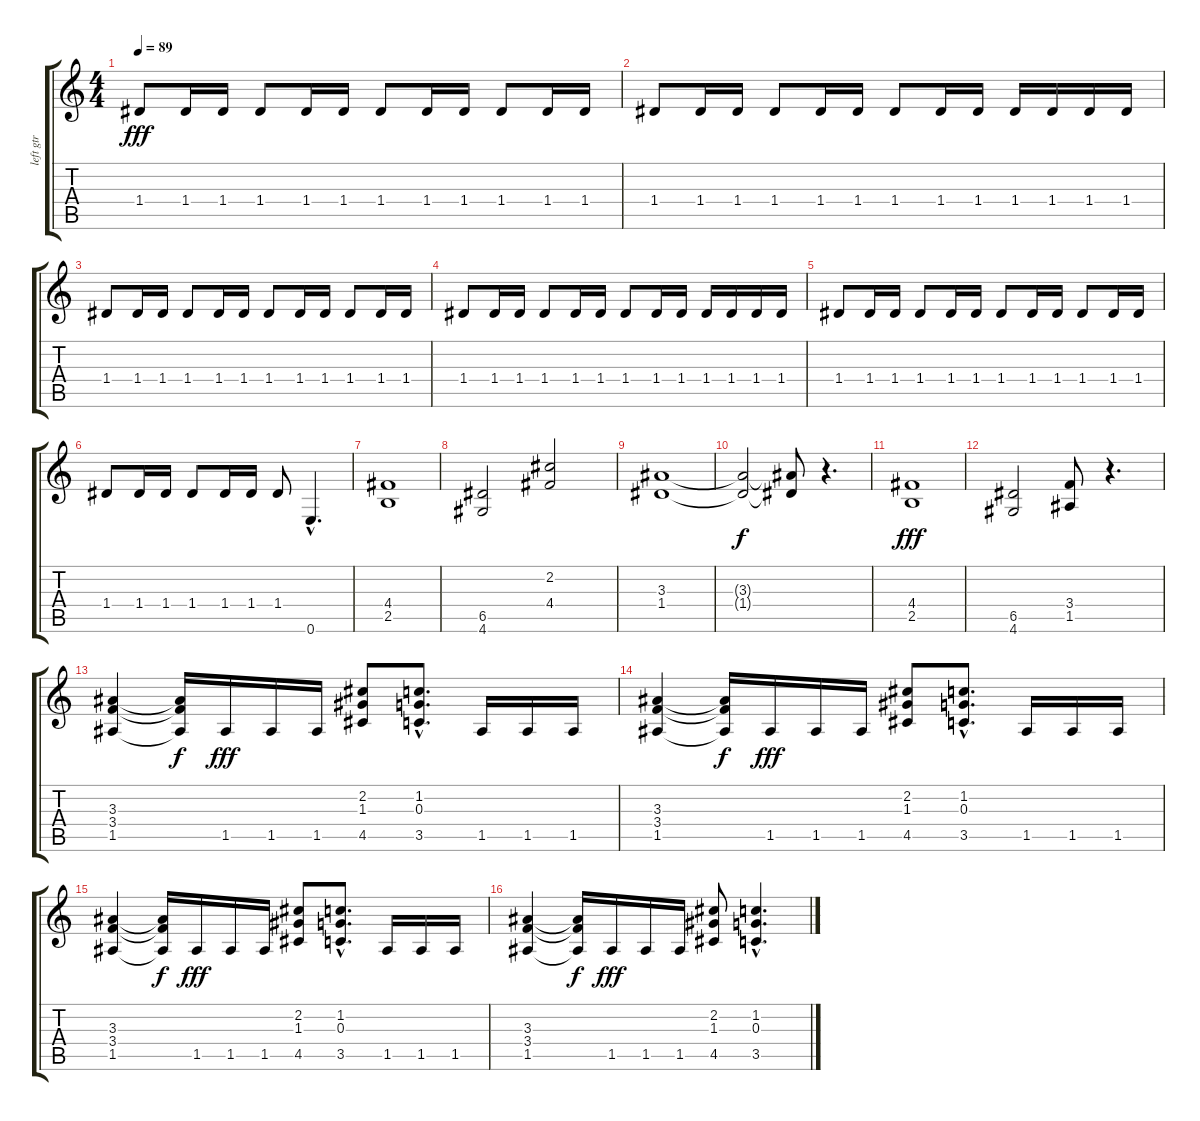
\track ("left gtr" "left gtr") {instrument distortionguitar}
\staff {score tabs}
\tuning (E4 B3 G3 D3 A2 E2) {hide}
\ts (4 4)
\tempo 89
\clef g2
\ks c
1.4.8{dy fff} 1.4.16 1.4.16 1.4.8 1.4.16 1.4.16 1.4.8 1.4.16 1.4.16 1.4.8 1.4.16 1.4.16 |
1.4.8 1.4.16 1.4.16 1.4.8 1.4.16 1.4.16 1.4.8 1.4.16 1.4.16 1.4.16 1.4.16 1.4.16 1.4.16 |
1.4.8 1.4.16 1.4.16 1.4.8 1.4.16 1.4.16 1.4.8 1.4.16 1.4.16 1.4.8 1.4.16 1.4.16 |
1.4.8 1.4.16 1.4.16 1.4.8 1.4.16 1.4.16 1.4.8 1.4.16 1.4.16 1.4.16 1.4.16 1.4.16 1.4.16 |
1.4.8 1.4.16 1.4.16 1.4.8 1.4.16 1.4.16 1.4.8 1.4.16 1.4.16 1.4.8 1.4.16 1.4.16 |
1.4.8 1.4.16 1.4.16 1.4.8 1.4.16 1.4.16 1.4.8 0.6{hac}.4{d} |
(4.4 2.5).1 |
(6.5 4.6).2 (2.2 4.4).2 |
(3.3 1.4).1 |
(3.3{t} 1.4{t}).2{dy f} (3.3{t} 1.4{t}).8 r.4{d} |
(4.4 2.5).1{dy fff} |
(6.5 4.6).2 (3.4 1.5).8 r.4{d} |
(3.3 3.4 1.5).4 (3.3{t} 3.4{t} 1.5{t}).16{dy f} 1.5.16{dy fff} 1.5.16 1.5.16 (2.2 1.3 4.5).8 (1.2{hac} 0.3{hac} 3.5{hac}).8{d} 1.5.16 1.5.16 1.5.16 |
(3.3 3.4 1.5).4 (3.3{t} 3.4{t} 1.5{t}).16{dy f} 1.5.16{dy fff} 1.5.16 1.5.16 (2.2 1.3 4.5).8 (1.2{hac} 0.3{hac} 3.5{hac}).8{d} 1.5.16 1.5.16 1.5.16 |
(3.3 3.4 1.5).4 (3.3{t} 3.4{t} 1.5{t}).16{dy f} 1.5.16{dy fff} 1.5.16 1.5.16 (2.2 1.3 4.5).8 (1.2{hac} 0.3{hac} 3.5{hac}).8{d} 1.5.16 1.5.16 1.5.16 |
(3.3 3.4 1.5).4 (3.3{t} 3.4{t} 1.5{t}).16{dy f} 1.5.16{dy fff} 1.5.16 1.5.16 (2.2 1.3 4.5).8 (1.2{hac} 0.3{hac} 3.5{hac}).4{d}
